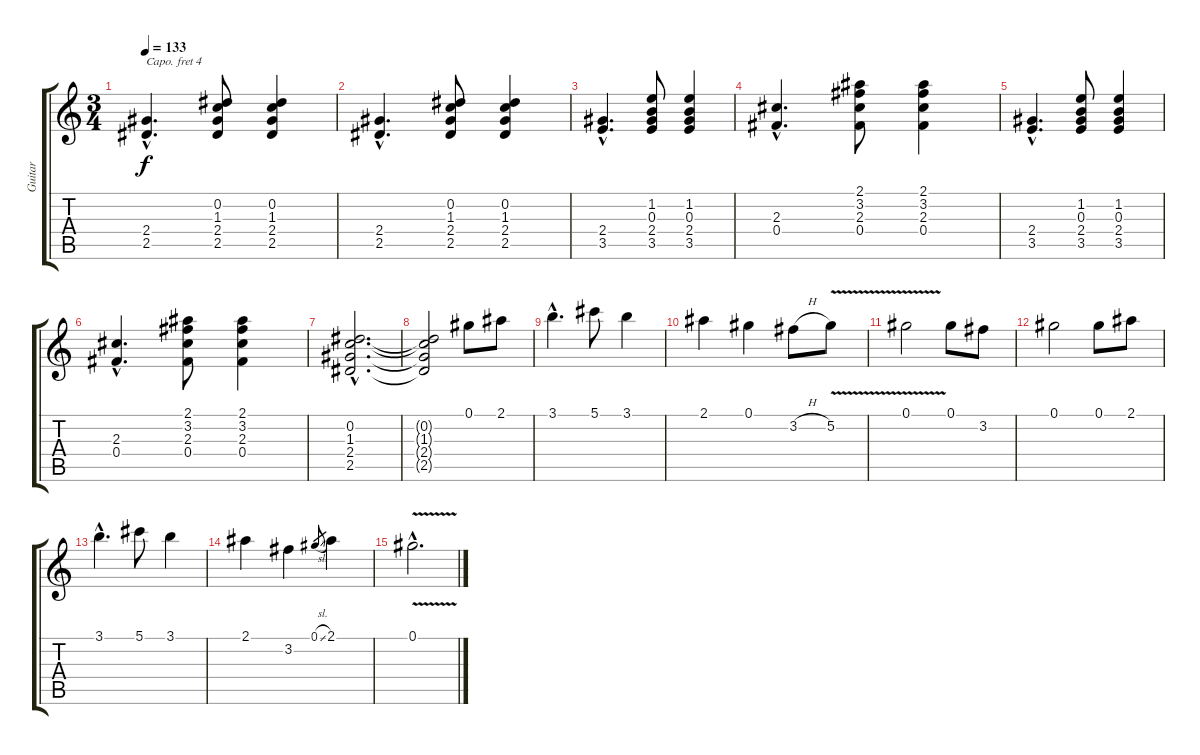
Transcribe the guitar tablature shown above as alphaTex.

\track ("Guitar" "Guitar") {instrument acousticguitarsteel}
\staff {score tabs}
\capo 4
\tuning (E4 B3 G3 D3 A2 E2) {hide}
\ts (3 4)
\tempo 133
\clef g2
\ks c
(2.4{hac} 2.5{hac}).4{d dy f} (0.2 1.3 2.4 2.5).8 (0.2 1.3 2.4 2.5).4 |
(2.4{hac} 2.5{hac}).4{d} (0.2 1.3 2.4 2.5).8 (0.2 1.3 2.4 2.5).4 |
(2.4{hac} 3.5{hac}).4{d} (1.2 0.3 2.4 3.5).8 (1.2 0.3 2.4 3.5).4 |
(2.3{hac} 0.4{hac}).4{d} (2.1 3.2 2.3 0.4).8 (2.1 3.2 2.3 0.4).4 |
(2.4{hac} 3.5{hac}).4{d} (1.2 0.3 2.4 3.5).8 (1.2 0.3 2.4 3.5).4 |
(2.3{hac} 0.4{hac}).4{d} (2.1 3.2 2.3 0.4).8 (2.1 3.2 2.3 0.4).4 |
(0.2{hac} 1.3{hac} 2.4{hac} 2.5{hac}).2{d} |
(0.2{t} 1.3{t} 2.4{t} 2.5{t}).2{volume 11 instrument electricguitarjazz} 0.1.8 2.1.8 |
3.1{hac}.4{d instrument electricguitarjazz} 5.1.8 3.1.4 |
2.1.4 0.1.4 3.2{h}.8 5.2{v}.8 |
0.1{v}.2 0.1.8 3.2.8 |
0.1.2 0.1.8 2.1.8 |
3.1{hac}.4{d} 5.1.8 3.1.4 |
2.1.4 3.2.4 0.1{sl}.8{gr} 2.1.4 |
0.1{v hac}.2{d}
